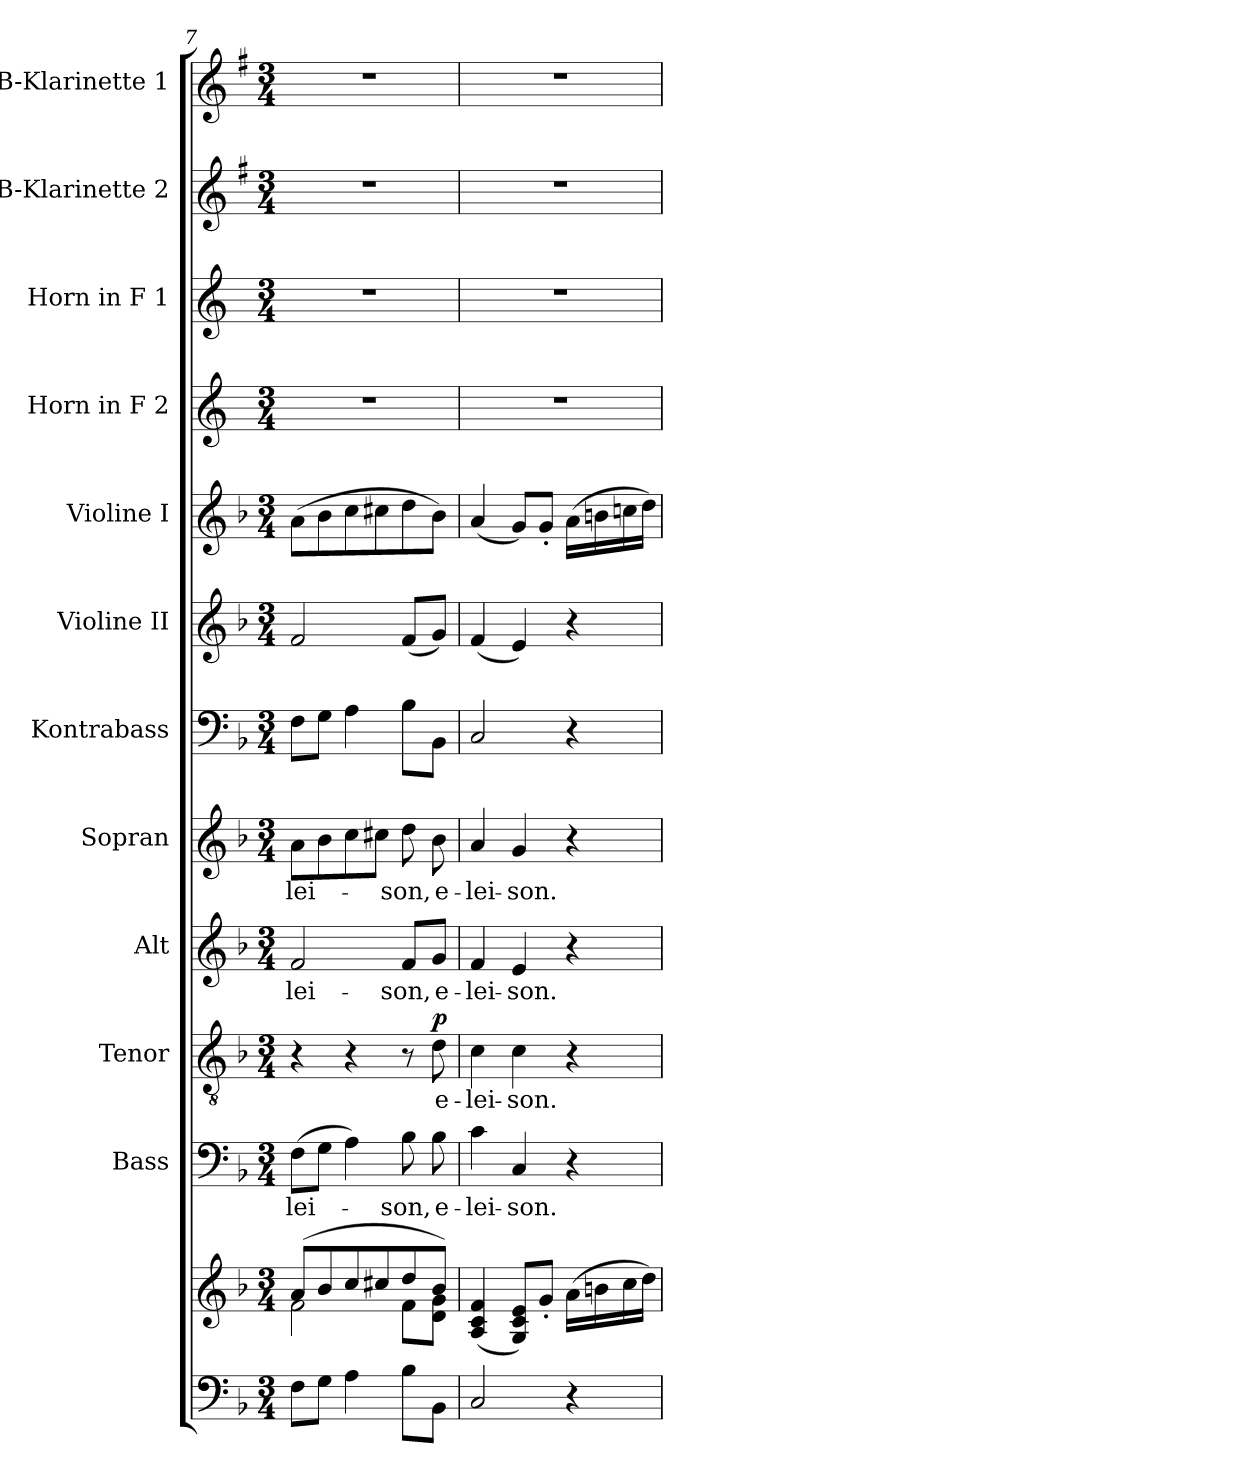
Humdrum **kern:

**kern	**kern	**kern	**text	**kern	**text	**dynam	**kern	**text	**kern	**text	**kern	**kern	**kern	**kern	**kern	**kern	**kern
*part12	*part12	*part11	*part11	*part10	*part10	*part10	*part9	*part9	*part8	*part8	*part7	*part6	*part5	*part4	*part3	*part2	*part1
*staff13	*staff12	*staff11	*staff11	*staff10	*staff10	*staff10	*staff9	*staff9	*staff8	*staff8	*staff7	*staff6	*staff5	*staff4	*staff3	*staff2	*staff1
*	*	*I"Bass	*	*I"Tenor	*	*	*I"Alt	*	*I"Sopran	*	*I"Kontrabass	*I"Violine II	*I"Violine I	*I"Horn in F 2	*I"Horn in F 1	*I"B-Klarinette 2	*I"B-Klarinette 1
*	*	*I'B.	*	*I'T.	*	*	*I'A.	*	*I'S.	*	*I'Kb.	*I'Vl. II	*I'Vl. I	*	*	*I'B Kl. 2	*I'B Kl. 1
*clefF4	*clefG2	*clefF4	*	*clefGv2	*	*	*clefG2	*	*clefG2	*	*clefF4	*clefG2	*clefG2	*clefG2	*clefG2	*clefG2	*clefG2
*	*	*	*	*	*	*	*	*	*	*	*ITrd7c12	*	*	*ITrd4c7	*ITrd4c7	*ITrd1c2	*ITrd1c2
*k[b-]	*k[b-]	*k[b-]	*	*k[b-]	*	*	*k[b-]	*	*k[b-]	*	*k[b-]	*k[b-]	*k[b-]	*k[b-]	*k[b-]	*k[b-]	*k[b-]
*F:	*F:	*F:	*	*F:	*	*	*F:	*	*F:	*	*F:	*F:	*F:	*F:	*F:	*F:	*F:
*M3/4	*M3/4	*M3/4	*	*M3/4	*	*	*M3/4	*	*M3/4	*	*M3/4	*M3/4	*M3/4	*M3/4	*M3/4	*M3/4	*M3/4
=7	=7	=7	=7	=7	=7	=7	=7	=7	=7	=7	=7	=7	=7	=7	=7	=7	=7
*	*^	*	*	*	*	*	*	*	*	*	*	*	*	*	*	*	*
!	!	!	!	!LO:LY:b	!	!	!	!	!LO:LY:b	!	!LO:LY:b	!	!	!	!	!	!	!
8F\L	(>8a/L	2f\	(>8F\L	-lei-	4r	.	.	2f/	-lei-	8a\L	-lei-	8FF\L	2f/	(>8a\L	2.r	2.r	2.r	2.r
8G\J	8b-/	.	8G\J	.	.	.	.	.	.	8b-\	.	8GG\J	.	8b-\	.	.	.	.
4A\	8cc/	.	4A\)	.	4r	.	.	.	.	8cc\	.	4AA\	.	8cc\	.	.	.	.
.	8cc#X/	.	.	.	.	.	.	.	.	8cc#X\J	.	.	.	8cc#X\	.	.	.	.
!	!	!	!	!LO:LY:b	!	!	!	!	!LO:LY:b	!	!LO:LY:b	!	!	!	!	!	!	!
8B-\L	8dd/	8f\L	8B-\	-son,	8r	.	.	8f/L	-son,	8dd\	-son,	8BB-\L	(<8f/L	8dd\	.	.	.	.
!	!	!	!	!LO:LY:b	!	!LO:LY:b	!LO:DY:a	!	!LO:LY:b	!	!LO:LY:b	!	!	!	!	!	!	!
8BB-\J	8b-/J)	8d\ 8g\J	8B-\	e-	8d\	e-	p	8g/J	e-	8b-\	e-	8BBB-\J	8g/J)	8b-\J)	.	.	.	.
=8	=8	=8	=8	=8	=8	=8	=8	=8	=8	=8	=8	=8	=8	=8	=8	=8	=8	=8
!	!	!	!	!LO:LY:b	!	!LO:LY:b	!	!	!LO:LY:b	!	!LO:LY:b	!	!	!	!	!	!	!
*	*v	*v	*	*	*	*	*	*	*	*	*	*	*	*	*	*	*	*
2C/	(<4A/ 4c/ 4f/	4c\	-lei-	4c\	-lei-	.	4f/	-lei-	4a/	-lei-	2CC/	(<4f/	(<4a/	2.r	2.r	2.r	2.r
!	!	!	!LO:LY:b	!	!LO:LY:b	!	!	!LO:LY:b	!	!LO:LY:b	!	!	!	!	!	!	!
.	8G/ 8c/ 8e/L)	4C/	-son.	4c\	-son.	.	4e/	-son.	4g/	-son.	.	4e/)	8g/L)	.	.	.	.
.	8g'</J	.	.	.	.	.	.	.	.	.	.	.	8g'</J	.	.	.	.
4r	(>16a\LL	4r	.	4r	.	.	4r	.	4r	.	4r	4r	(>16a\LL	.	.	.	.
.	16bn\	.	.	.	.	.	.	.	.	.	.	.	16bn\	.	.	.	.
.	16cc\	.	.	.	.	.	.	.	.	.	.	.	16ccn\	.	.	.	.
.	16dd\JJ)	.	.	.	.	.	.	.	.	.	.	.	16dd\JJ)	.	.	.	.
=	=	=	=	=	=	=	=	=	=	=	=	=	=	=	=	=	=
*-	*-	*-	*-	*-	*-	*-	*-	*-	*-	*-	*-	*-	*-	*-	*-	*-	*-
